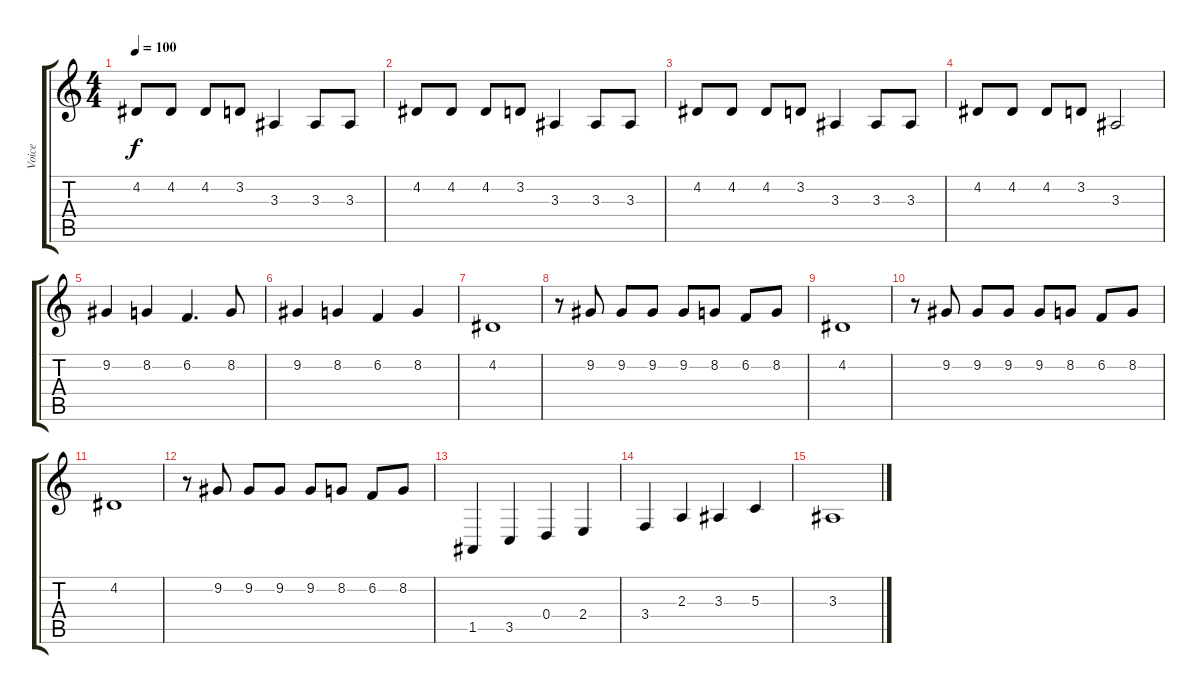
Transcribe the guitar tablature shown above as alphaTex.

\track ("Voice" "Voice") {instrument altosax}
\staff {score tabs}
\tuning (E4 B3 G3 D3 A2 E2) {hide}
\ts (4 4)
\tempo 100
\clef g2
\ks c
4.2.8{dy f} 4.2.8 4.2.8 3.2.8 3.3.4 3.3.8 3.3.8 |
4.2.8 4.2.8 4.2.8 3.2.8 3.3.4 3.3.8 3.3.8 |
4.2.8 4.2.8 4.2.8 3.2.8 3.3.4 3.3.8 3.3.8 |
4.2.8 4.2.8 4.2.8 3.2.8 3.3.2 |
9.2.4 8.2.4 6.2.4{d} 8.2.8 |
9.2.4 8.2.4 6.2.4 8.2.4 |
4.2.1 |
r.8 9.2.8 9.2.8 9.2.8 9.2.8 8.2.8 6.2.8 8.2.8 |
4.2.1 |
r.8 9.2.8 9.2.8 9.2.8 9.2.8 8.2.8 6.2.8 8.2.8 |
4.2.1 |
r.8 9.2.8 9.2.8 9.2.8 9.2.8 8.2.8 6.2.8 8.2.8 |
1.5.4 3.5.4 0.4.4 2.4.4 |
3.4.4 2.3.4 3.3.4 5.3.4 |
3.3.1
